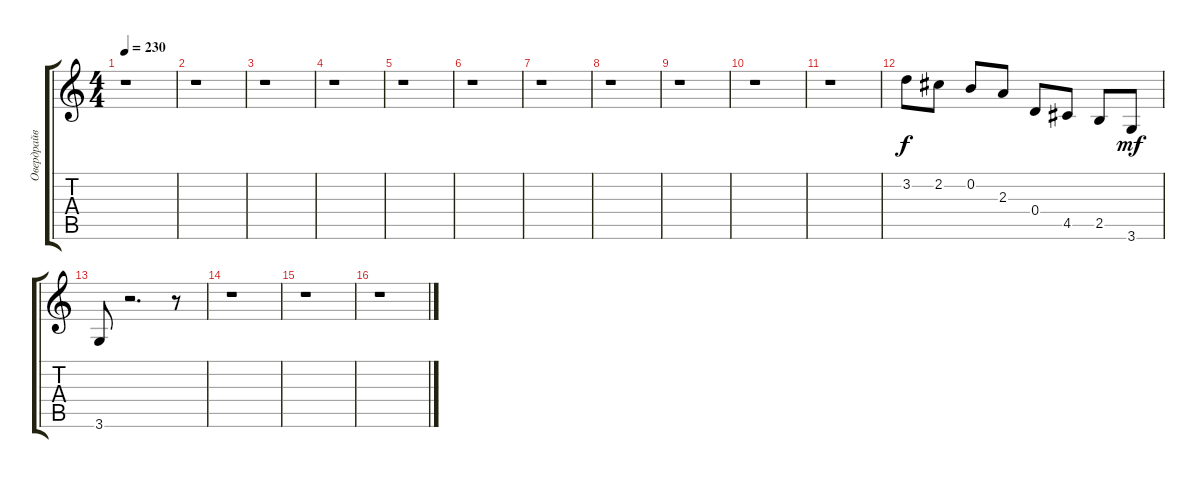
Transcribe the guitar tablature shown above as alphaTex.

\track ("Овердрайв" "Овердрайв") {instrument overdrivenguitar}
\staff {score tabs}
\tuning (E4 B3 G3 D3 A2 E2) {hide}
\ts (4 4)
\tempo 230
\clef g2
\ks c
r.1{dy f} |
r.1 |
r.1 |
r.1 |
r.1 |
r.1 |
r.1 |
r.1 |
r.1 |
r.1 |
r.1 |
3.2.8 2.2.8 0.2.8 2.3.8 0.4.8 4.5.8 2.5.8 3.6.8{dy mf} |
3.6.8 r.2{d} r.8 |
r.1 |
r.1 |
r.1
